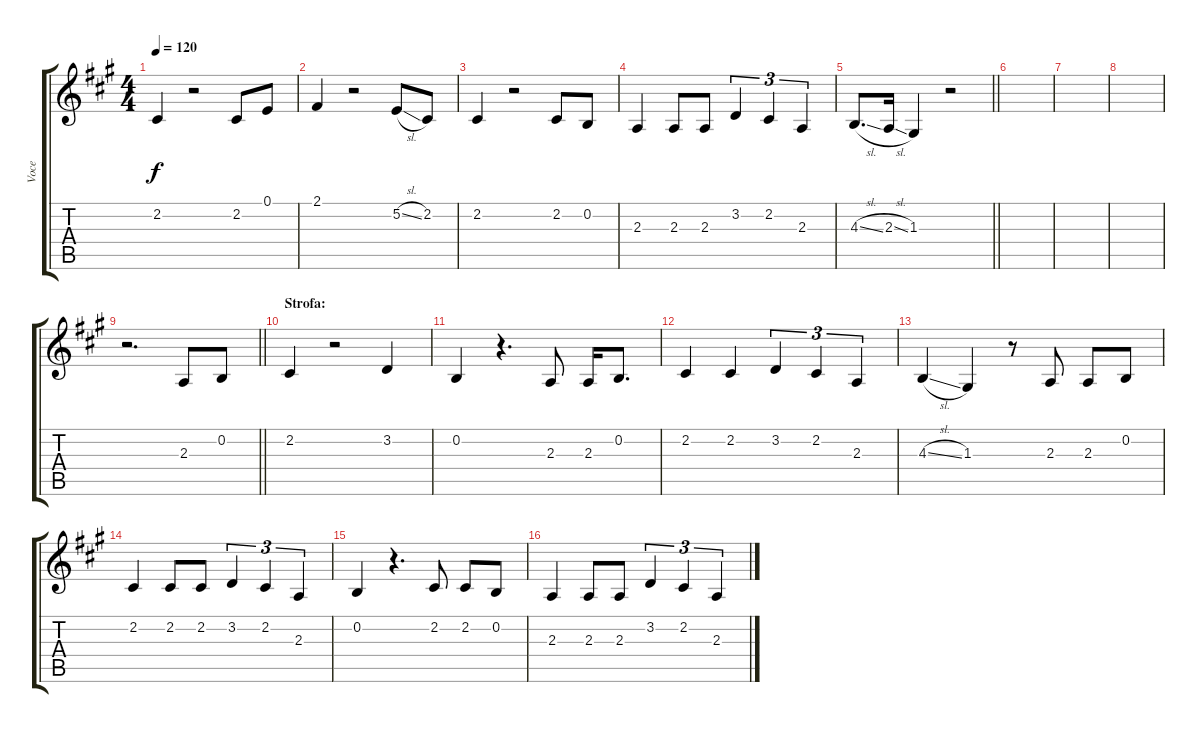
\track ("Voce" "Voce") {instrument clarinet}
\staff {score tabs}
\tuning (E4 B3 G3 D3 A2 E2) {hide}
\ts (4 4)
\tempo 120
\clef g2
\ks a
2.2.4{dy f} r.2 2.2.8 0.1.8 |
2.1.4 r.2 5.2{sl}.8 2.2.8 |
2.2.4 r.2 2.2.8 0.2.8 |
2.3.4 2.3.8 2.3.8 3.2.4{tu (3 2)} 2.2.4{tu (3 2)} 2.3.4{tu (3 2)} |
\barLineRight lightlight
4.3{sl}.8{d} 2.3{sl}.16 1.3.4 r.2 |
|
|
|
\barLineRight lightlight
r.2{d} 2.3.8 0.2.8 |
\section ("" "Strofa:")
2.2.4 r.2 3.2.4 |
0.2.4 r.4{d} 2.3.8 2.3.16 0.2.8{d} |
2.2.4 2.2.4 3.2.4{tu (3 2)} 2.2.4{tu (3 2)} 2.3.4{tu (3 2)} |
4.3{sl}.4 1.3.4 r.8 2.3.8 2.3.8 0.2.8 |
2.2.4 2.2.8 2.2.8 3.2.4{tu (3 2)} 2.2.4{tu (3 2)} 2.3.4{tu (3 2)} |
0.2.4 r.4{d} 2.2.8 2.2.8 0.2.8 |
2.3.4 2.3.8 2.3.8 3.2.4{tu (3 2)} 2.2.4{tu (3 2)} 2.3.4{tu (3 2)}
